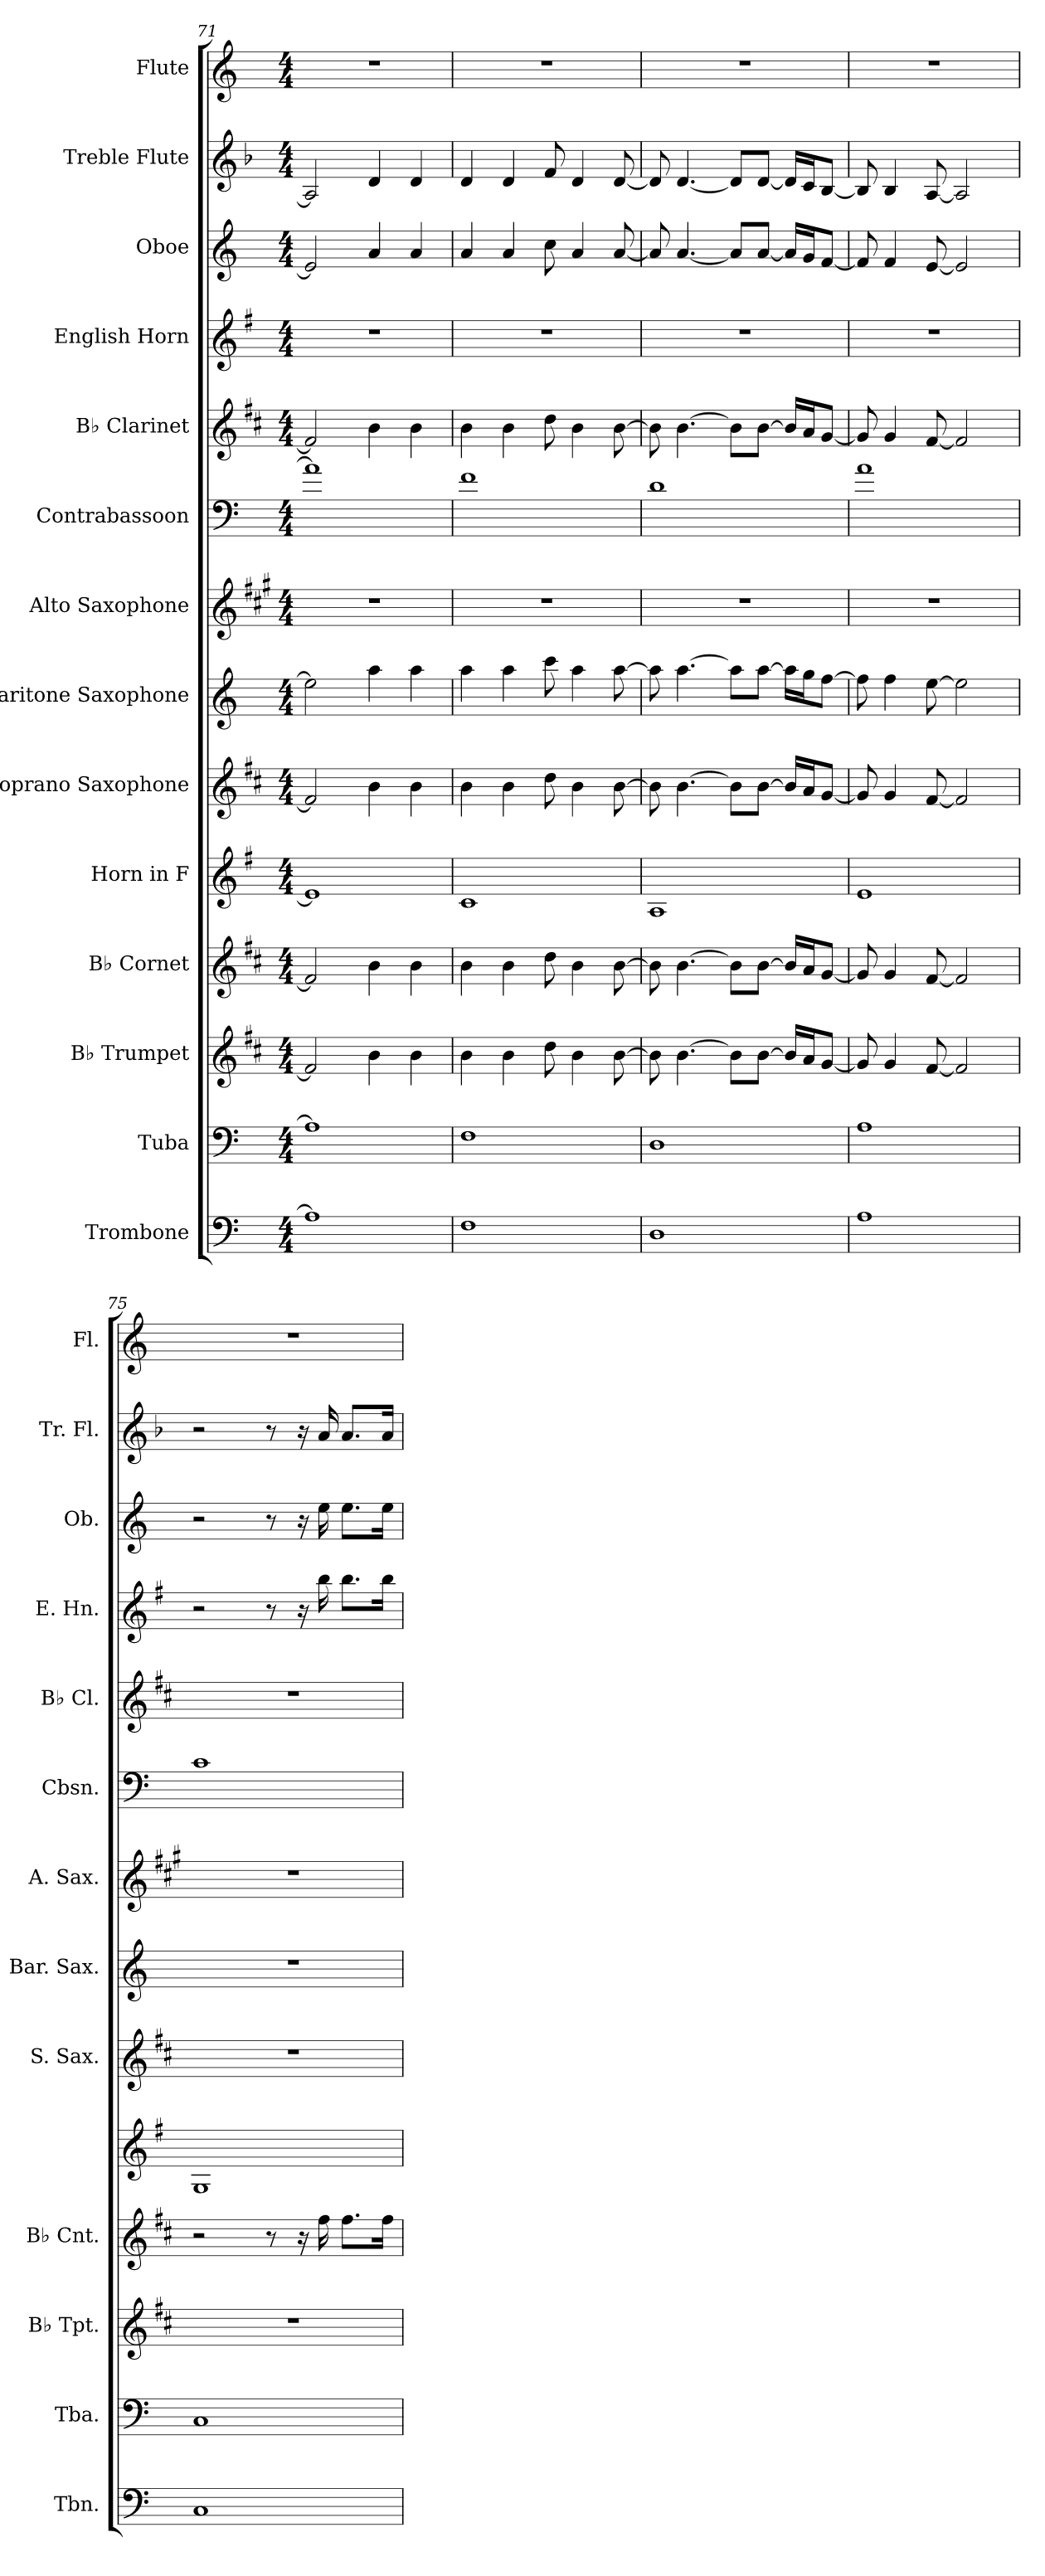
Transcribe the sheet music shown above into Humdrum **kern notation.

**kern	**kern	**kern	**kern	**kern	**kern	**kern	**kern	**kern	**kern	**kern	**kern	**kern	**kern
*part14	*part13	*part12	*part11	*part10	*part9	*part8	*part7	*part6	*part5	*part4	*part3	*part2	*part1
*staff14	*staff13	*staff12	*staff11	*staff10	*staff9	*staff8	*staff7	*staff6	*staff5	*staff4	*staff3	*staff2	*staff1
*I"Trombone	*I"Tuba	*I"B♭ Trumpet	*I"B♭ Cornet	*I"Horn in F	*I"Soprano Saxophone	*I"Baritone Saxophone	*I"Alto Saxophone	*I"Contrabassoon	*I"B♭ Clarinet	*I"English Horn	*I"Oboe	*I"Treble Flute	*I"Flute
*I'Tbn.	*I'Tba.	*I'B♭ Tpt.	*I'B♭ Cnt.	*	*I'S. Sax.	*I'Bar. Sax.	*I'A. Sax.	*I'Cbsn.	*I'B♭ Cl.	*I'E. Hn.	*I'Ob.	*I'Tr. Fl.	*I'Fl.
*clefF4	*clefF4	*clefG2	*clefG2	*clefG2	*clefG2	*clefG2	*clefG2	*clefF4	*clefG2	*clefG2	*clefG2	*clefG2	*clefG2
*	*	*ITrd1c2	*ITrd1c2	*ITrd4c7	*ITrd1c2	*ITrd12c21	*ITrd5c9	*ITrd7c12	*ITrd1c2	*ITrd4c7	*	*ITrd-4c-7	*
*k[]	*k[]	*k[]	*k[]	*k[]	*k[]	*k[]	*k[]	*k[]	*k[]	*k[]	*k[]	*k[]	*k[]
*M4/4	*M4/4	*M4/4	*M4/4	*M4/4	*M4/4	*M4/4	*M4/4	*M4/4	*M4/4	*M4/4	*M4/4	*M4/4	*M4/4
=71	=71	=71	=71	=71	=71	=71	=71	=71	=71	=71	=71	=71	=71
1A]	1A]	2e/]	2e/]	1A]	2e/]	2e\]	1r	1A]	2e/]	1r	2e/]	2e/]	1r
.	.	4a\	4a\	.	4a\	4a\	.	.	4a\	.	4a/	4a/	.
.	.	4a\	4a\	.	4a\	4a\	.	.	4a\	.	4a/	4a/	.
=72	=72	=72	=72	=72	=72	=72	=72	=72	=72	=72	=72	=72	=72
1F	1F	4a\	4a\	1F	4a\	4a\	1r	1F	4a\	1r	4a/	4a/	1r
.	.	4a\	4a\	.	4a\	4a\	.	.	4a\	.	4a/	4a/	.
.	.	8cc\	8cc\	.	8cc\	8cc\	.	.	8cc\	.	8cc\	8cc/	.
.	.	4a\	4a\	.	4a\	4a\	.	.	4a\	.	4a/	4a/	.
.	.	[8a\	[8a\	.	[8a\	[8a\	.	.	[8a\	.	[8a/	[8a/	.
=73	=73	=73	=73	=73	=73	=73	=73	=73	=73	=73	=73	=73	=73
1D	1D	8a\]	8a\]	1D	8a\]	8a\]	1r	1D	8a\]	1r	8a/]	8a/]	1r
.	.	[4.a\	[4.a\	.	[4.a\	[4.a\	.	.	[4.a\	.	[4.a/	[4.a/	.
.	.	8a\L]	8a\L]	.	8a\L]	8a\L]	.	.	8a\L]	.	8a/L]	8a/L]	.
.	.	[8a\J	[8a\J	.	[8a\J	[8a\J	.	.	[8a\J	.	[8a/J	[8a/J	.
.	.	16a/LL]	16a/LL]	.	16a/LL]	16a\LL]	.	.	16a/LL]	.	16a/LL]	16a/LL]	.
.	.	16g/J	16g/J	.	16g/J	16g\J	.	.	16g/J	.	16g/J	16g/J	.
.	.	[8f/J	[8f/J	.	[8f/J	[8f\J	.	.	[8f/J	.	[8f/J	[8f/J	.
!!LO:PB:g=z
=74	=74	=74	=74	=74	=74	=74	=74	=74	=74	=74	=74	=74	=74
1A	1A	8f/]	8f/]	1A	8f/]	8f\]	1r	1A	8f/]	1r	8f/]	8f/]	1r
.	.	4f/	4f/	.	4f/	4f\	.	.	4f/	.	4f/	4f/	.
.	.	[8e/	[8e/	.	[8e/	[8e\	.	.	[8e/	.	[8e/	[8e/	.
.	.	2e/]	2e/]	.	2e/]	2e\]	.	.	2e/]	.	2e/]	2e/]	.
=75	=75	=75	=75	=75	=75	=75	=75	=75	=75	=75	=75	=75	=75
1C	1C	1r	2r	1C	1r	1r	1r	1C	1r	2r	2r	2r	1r
.	.	.	8r	.	.	.	.	.	.	8r	8r	8r	.
.	.	.	16r	.	.	.	.	.	.	16r	16r	16r	.
.	.	.	16ee\	.	.	.	.	.	.	16ee\	16ee\	16ee/	.
.	.	.	8.ee\L	.	.	.	.	.	.	8.ee\L	8.ee\L	8.ee/L	.
.	.	.	16ee\Jk	.	.	.	.	.	.	16ee\Jk	16ee\Jk	16ee/Jk	.
=	=	=	=	=	=	=	=	=	=	=	=	=	=
*-	*-	*-	*-	*-	*-	*-	*-	*-	*-	*-	*-	*-	*-
